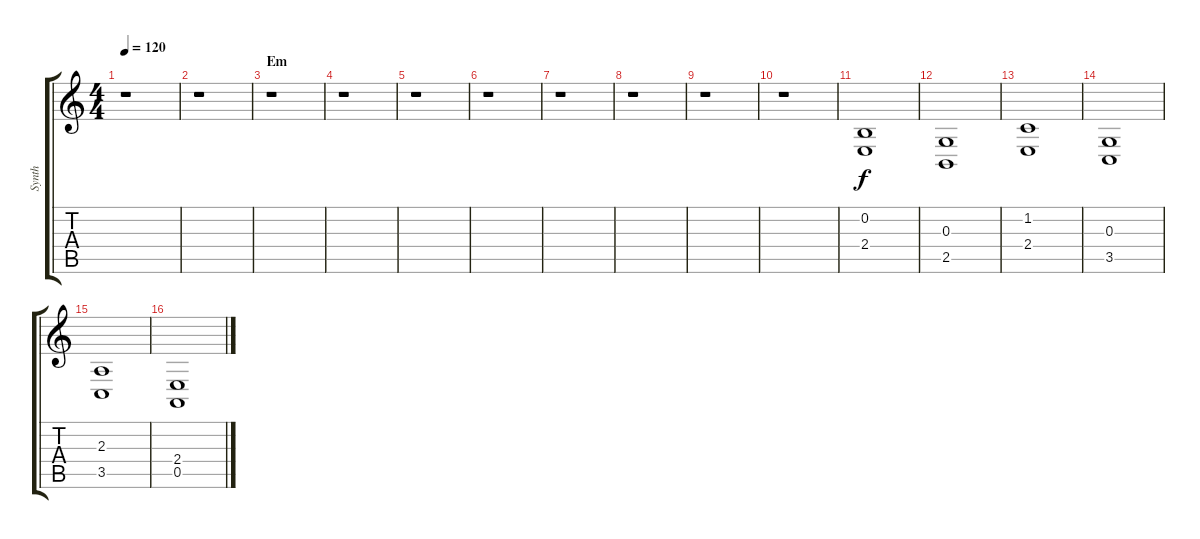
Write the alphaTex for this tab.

\track ("Synth" "Synth") {instrument stringensemble1}
\staff {score tabs}
\tuning (E4 B3 G3 D3 A2 E2) {hide}
\ts (4 4)
\tempo 120
\clef g2
\ks c
r.1{dy f instrument stringensemble1} |
r.1 |
\section ("" "Em")
r.1 |
r.1 |
r.1 |
r.1 |
r.1 |
r.1 |
r.1 |
r.1 |
(0.2 2.4).1 |
(0.3 2.5).1 |
(1.2 2.4).1 |
(0.3 3.5).1 |
(2.3 3.5).1 |
(2.4 0.5).1
